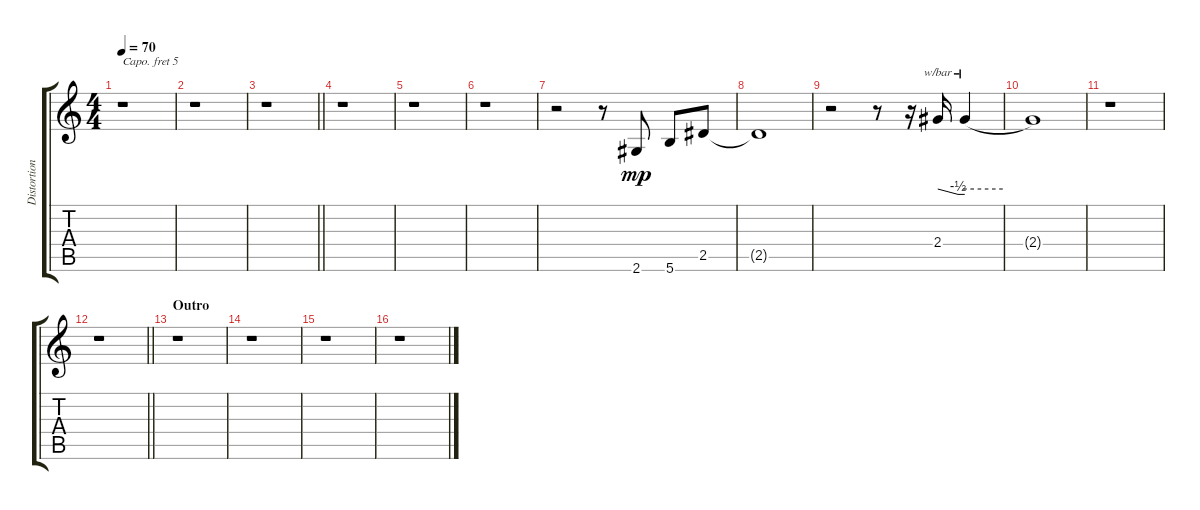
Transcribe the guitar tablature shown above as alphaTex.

\track ("Distortion Gtr.Drop D Tuning&Tuned Down " "Distortion") {instrument distortionguitar}
\staff {score tabs}
\capo 5
\tuning (Eb4 Bb3 Gb3 Db3 Ab2 Db2) {hide}
\ts (4 4)
\tempo 70
\clef g2
\ks c
r.1{dy f} |
r.1 |
\barLineRight lightlight
r.1 |
r.1 |
r.1 |
r.1 |
r.2 r.8 2.6.8{dy mp} 5.6.8 2.5.8 |
2.5{t}.1 |
r.2 r.8 r.16 2.4.16{tbe (custom default 0 0 45 -2 60 -2)} 2.4{t}.4{tbe (hold default 0 0 60 0)} |
2.4{t}.1 |
r.1 |
\barLineRight lightlight
r.1 |
\section ("" "Outro")
r.1 |
r.1 |
r.1 |
r.1
